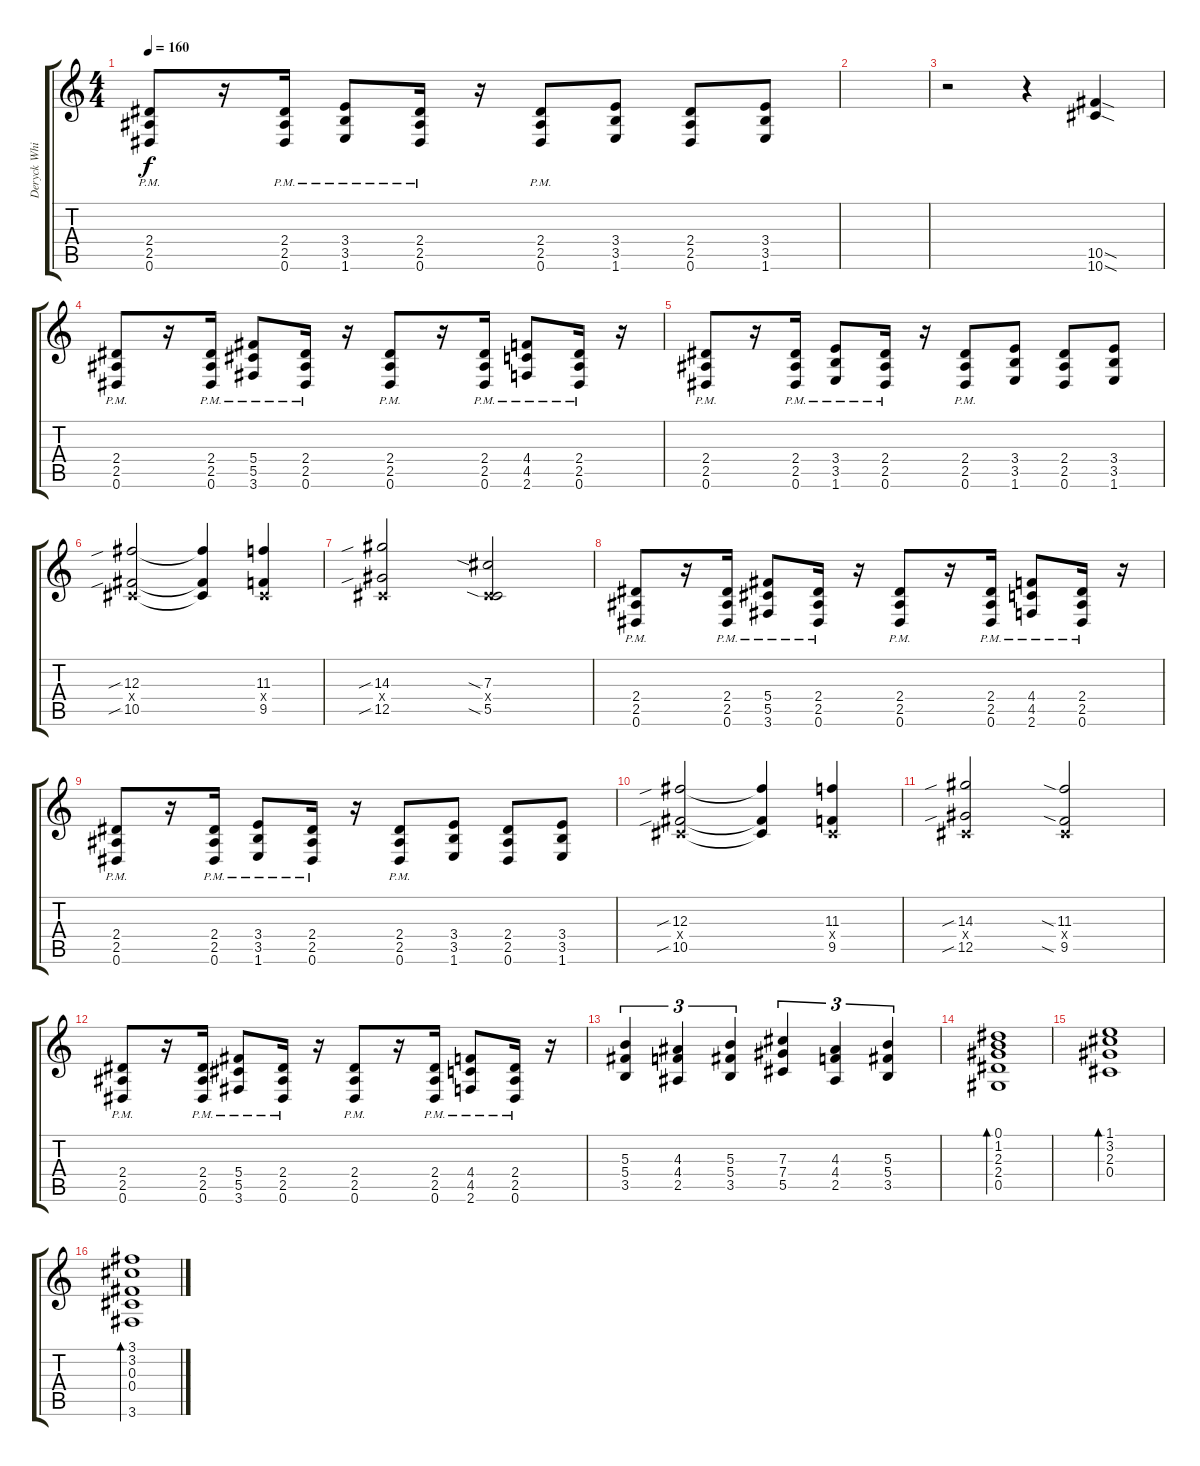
\track ("Deryck Whibley" "Deryck Whi") {instrument distortionguitar}
\staff {score tabs}
\tuning (Eb4 Bb3 Gb3 Db3 Ab2 Eb2) {hide}
\ts (4 4)
\tempo 160
\clef g2
\ks c
(2.4{pm} 2.5 0.6).8{dy f} r.16 (2.4{pm} 2.5 0.6).16 (3.4{pm} 3.5 1.6).8 (2.4{pm} 2.5 0.6).16 r.16 (2.4{pm} 2.5 0.6).8 (3.4 3.5 1.6).8 (2.4 2.5 0.6).8 (3.4 3.5 1.6).8 |
|
r.2 r.4 (10.5{sod} 10.6{sod}).4 |
(2.4{pm} 2.5 0.6).8 r.16 (2.4{pm} 2.5 0.6).16 (5.4{pm} 5.5 3.6).8 (2.4{pm} 2.5 0.6).16 r.16 (2.4{pm} 2.5 0.6).8 r.16 (2.4{pm} 2.5 0.6).16 (4.4{pm} 4.5 2.6).8 (2.4{pm} 2.5 0.6).16 r.16 |
(2.4{pm} 2.5 0.6).8 r.16 (2.4{pm} 2.5 0.6).16 (3.4{pm} 3.5 1.6).8 (2.4{pm} 2.5 0.6).16 r.16 (2.4{pm} 2.5 0.6).8 (3.4 3.5 1.6).8 (2.4 2.5 0.6).8 (3.4 3.5 1.6).8 |
(12.3{sib} 0.4{x} 10.5{sib}).2 (12.3{t} 0.4{t} 10.5{t}).4 (11.3 0.4{x} 9.5).4 |
(14.3{sib} 0.4{x} 12.5{sib}).2 (7.3{sia} 0.4{x} 5.5{sia}).2 |
(2.4{pm} 2.5 0.6).8 r.16 (2.4{pm} 2.5 0.6).16 (5.4{pm} 5.5 3.6).8 (2.4{pm} 2.5 0.6).16 r.16 (2.4{pm} 2.5 0.6).8 r.16 (2.4{pm} 2.5 0.6).16 (4.4{pm} 4.5 2.6).8 (2.4{pm} 2.5 0.6).16 r.16 |
(2.4{pm} 2.5 0.6).8 r.16 (2.4{pm} 2.5 0.6).16 (3.4{pm} 3.5 1.6).8 (2.4{pm} 2.5 0.6).16 r.16 (2.4{pm} 2.5 0.6).8 (3.4 3.5 1.6).8 (2.4 2.5 0.6).8 (3.4 3.5 1.6).8 |
(12.3{sib} 0.4{x} 10.5{sib}).2 (12.3{t} 0.4{t} 10.5{t}).4 (11.3 0.4{x} 9.5).4 |
(14.3{sib} 0.4{x} 12.5{sib}).2 (11.3{sia} 0.4{x} 9.5{sia}).2 |
(2.4{pm} 2.5 0.6).8 r.16 (2.4{pm} 2.5 0.6).16 (5.4{pm} 5.5 3.6).8 (2.4{pm} 2.5 0.6).16 r.16 (2.4{pm} 2.5 0.6).8 r.16 (2.4{pm} 2.5 0.6).16 (4.4{pm} 4.5 2.6).8 (2.4{pm} 2.5 0.6).16 r.16 |
(5.3 5.4 3.5).4{tu (3 2)} (4.3 4.4 2.5).4{tu (3 2)} (5.3 5.4 3.5).4{tu (3 2)} (7.3 7.4 5.5).4{tu (3 2)} (4.3 4.4 2.5).4{tu (3 2)} (5.3 5.4 3.5).4{tu (3 2)} |
(0.1 1.2 2.3 2.4 0.5).1{bd 240 instrument electricguitarclean} |
(1.1 3.2 2.3 0.4).1{bd 240} |
(3.1 3.2 0.3 0.4 3.6).1{bd 240}
